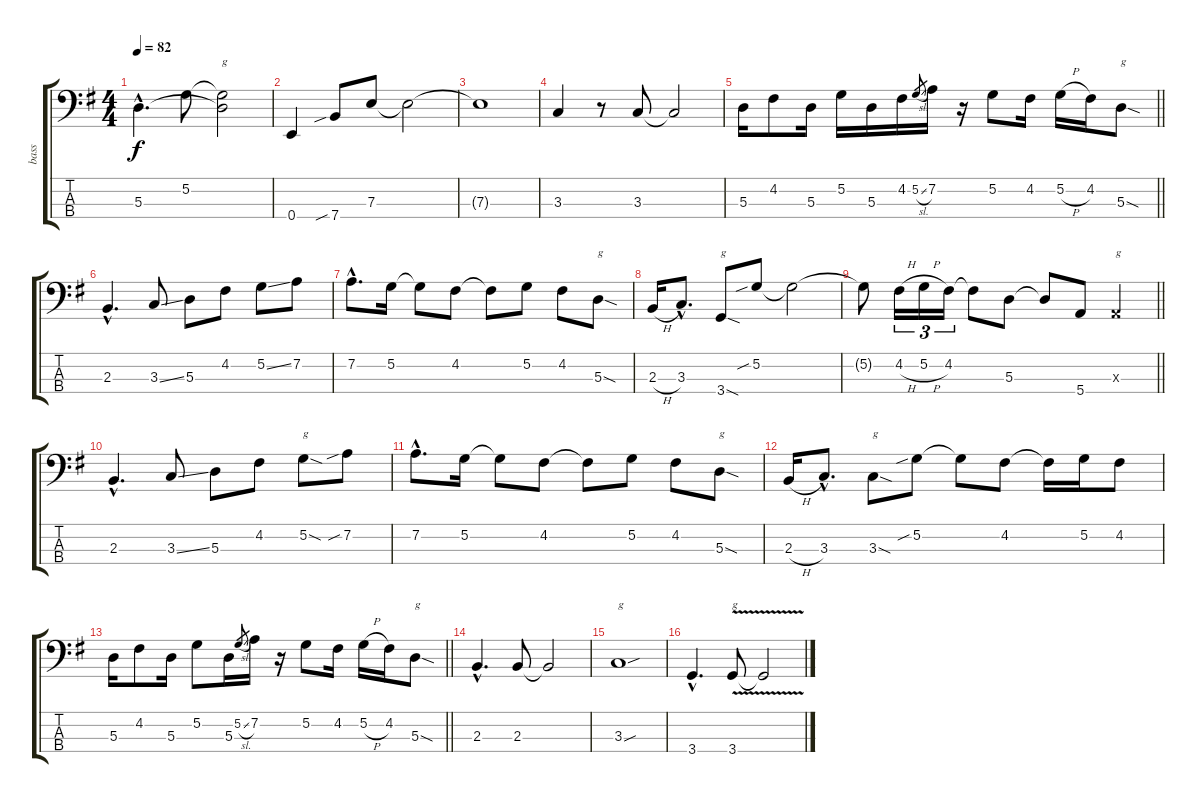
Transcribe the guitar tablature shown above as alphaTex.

\track ("bass" "bass") {instrument electricbasspick}
\staff {score tabs}
\tuning (G2 D2 A1 E1) {hide}
\ts (4 4)
\tempo 82
\clef f4
\ks g
5.3{hac}.4{d dy f} 5.2.8 (5.2{t} 5.3{t}).2{txt "g"} |
0.4.4 7.4{sib}.8 7.3.8 7.3{t}.2 |
7.3{t}.1 |
3.3.4 r.8 3.3.8 3.3{t}.2 |
\barLineRight lightlight
5.3.16 4.2.8 5.3.16 5.2.16 5.3.16 4.2.16 5.2{sl}.8{gr} 7.2.16 r.16 5.2.8 4.2.16 5.2{h}.16 4.2.16 5.3{sod}.8{txt "g"} |
2.3{hac}.4{d} 3.3{ss}.8 5.3.8 4.2.8 5.2{ss}.8 7.2.8 |
7.2{hac}.8{d} 5.2.16 5.2{t}.8 4.2.8 4.2{t}.8 5.2.8 4.2.8 5.3{sod}.8{txt "g"} |
2.3{h}.16 3.3{hac}.8{d} 3.4{sod}.8{txt "g"} 5.2{sib}.8 5.2{t}.2 |
\barLineRight lightlight
5.2{t}.8 4.2{h}.16{tu (3 2)} 5.2{h}.16{tu (3 2)} 4.2.16{tu (3 2)} 4.2{t}.8 5.3.8 5.3{t}.8 5.4.8 0.3{x}.4{txt "g"} |
2.3{hac}.4{d} 3.3{ss}.8 5.3.8 4.2.8 5.2{sod}.8{txt "g"} 7.2{sib}.8 |
7.2{hac}.8{d} 5.2.16 5.2{t}.8 4.2.8 4.2{t}.8 5.2.8 4.2.8 5.3{sod}.8{txt "g"} |
2.3{h}.16 3.3{hac}.8{d} 3.3{sod}.8{txt "g"} 5.2{sib}.8 5.2{t}.8 4.2.8 4.2{t}.16 5.2.16 4.2.8 |
\barLineRight lightlight
5.3.16 4.2.8 5.3.16 5.2.8 5.3.16 5.2{sl}.8{gr} 7.2.16 r.16 5.2.8 4.2.16 5.2{h}.16 4.2.16 5.3{sod}.8{txt "g"} |
2.3{hac}.4{d} 2.3.8 2.3{t}.2 |
3.3{sou}.1{txt "g"} |
3.4{hac}.4{d} 3.4{v}.8{txt "g"} 3.4{t}.2
